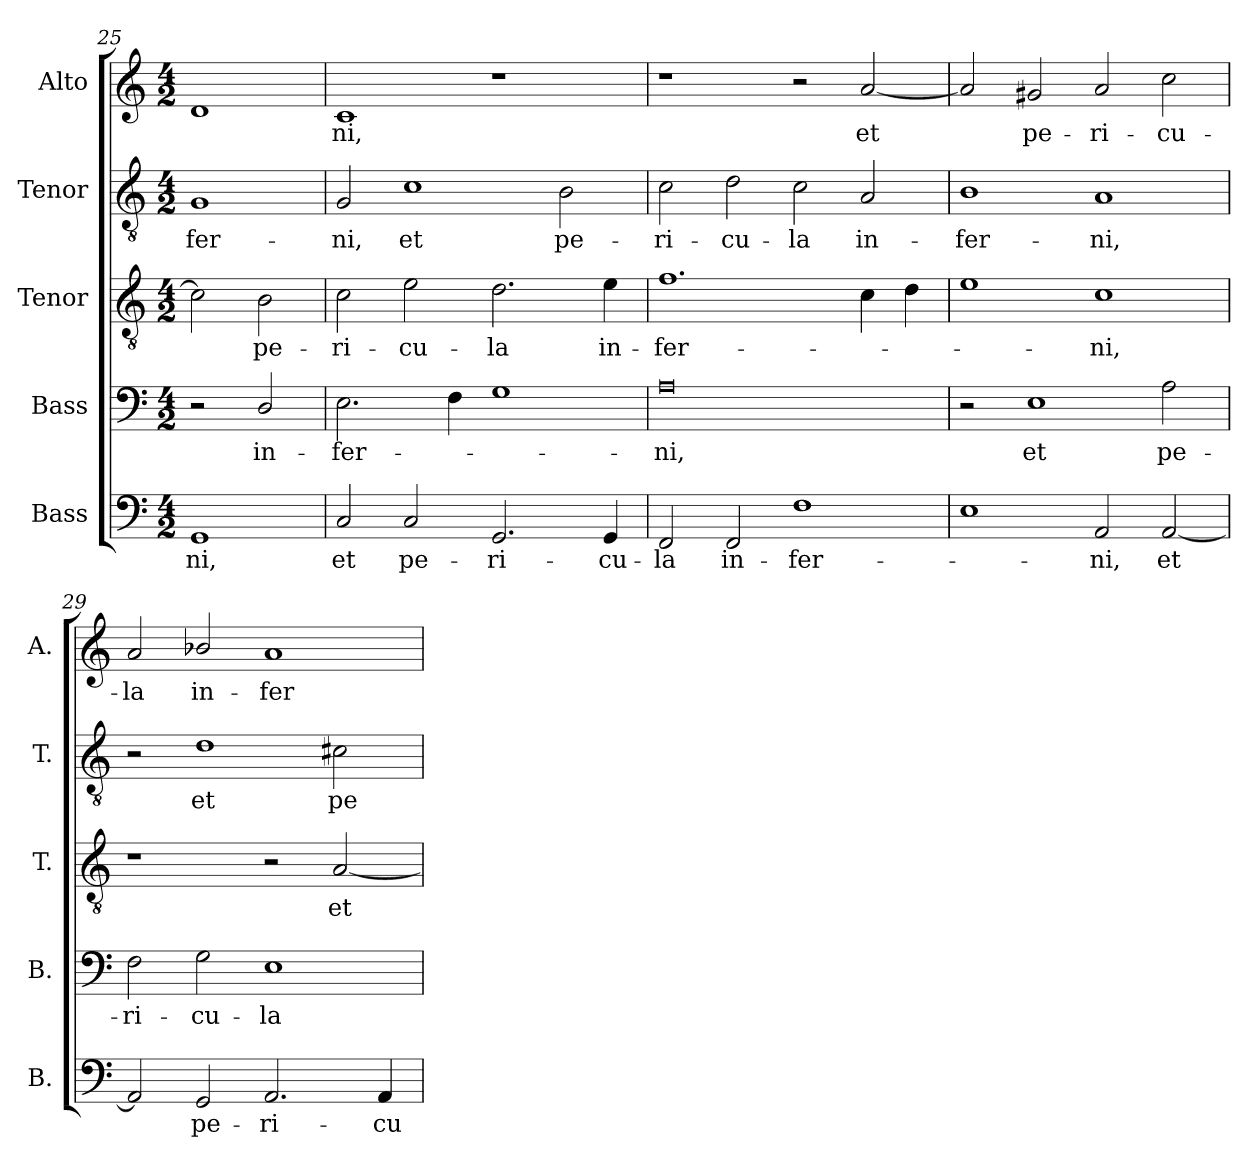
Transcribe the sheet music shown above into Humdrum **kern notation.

**kern	**text	**kern	**text	**kern	**text	**kern	**text	**kern	**text
*part5	*part5	*part4	*part4	*part3	*part3	*part2	*part2	*part1	*part1
*staff5	*staff5	*staff4	*staff4	*staff3	*staff3	*staff2	*staff2	*staff1	*staff1
*I"Bass	*	*I"Bass	*	*I"Tenor	*	*I"Tenor	*	*I"Alto	*
*I'B.	*	*I'B.	*	*I'T.	*	*I'T.	*	*I'A.	*
*clefF4	*	*clefF4	*	*clefGv2	*	*clefGv2	*	*clefG2	*
*	*	*	*	*ITrd7c12	*	*ITrd7c12	*	*	*
*k[]	*	*k[]	*	*k[]	*	*k[]	*	*k[]	*
*C:	*	*C:	*	*C:	*	*C:	*	*C:	*
*M4/2	*	*M4/2	*	*M4/2	*	*M4/2	*	*M4/2	*
=25	=25	=25	=25	=25	=25	=25	=25	=25	=25
!	!LO:LY:b:color=#000000	!	!	!	!	!	!	!	!
!	!	!	!	!	!	!	!LO:LY:b:color=#000000	!	!
1GGi	-ni,	2r	.	2Ci\]	.	1GGi	-fer-	1di	.
!	!	!	!LO:LY:b:color=#000000	!	!	!	!	!	!
!	!	!	!	!	!LO:LY:b:color=#000000	!	!	!	!
.	.	2Di/	in-	2BBi\	pe-	.	.	.	.
=26	=26	=26	=26	=26	=26	=26	=26	=26	=26
!	!LO:LY:b:color=#000000	!	!	!	!	!	!	!	!
!	!	!	!LO:LY:b:color=#000000	!	!	!	!	!	!
!	!	!	!	!	!LO:LY:b:color=#000000	!	!	!	!
!	!	!	!	!	!	!	!LO:LY:b:color=#000000	!	!
!	!	!	!	!	!	!	!	!	!LO:LY:b:color=#000000
2Ci/	et	2.Ei\	-fer-	2Ci\	-ri-	2GGi/	-ni,	1ci	-ni,
!	!LO:LY:b:color=#000000	!	!	!	!	!	!	!	!
!	!	!	!	!	!LO:LY:b:color=#000000	!	!	!	!
!	!	!	!	!	!	!	!LO:LY:b:color=#000000	!	!
2Ci/	pe-	.	.	2Ei\	-cu-	1Ci	et	.	.
.	.	4Fi\	.	.	.	.	.	.	.
!	!LO:LY:b:color=#000000	!	!	!	!	!	!	!	!
!	!	!	!	!	!LO:LY:b:color=#000000	!	!	!	!
2.GGi/	-ri-	1Gi	.	2.Di\	-la	.	.	1r	.
!	!	!	!	!	!	!	!LO:LY:b:color=#000000	!	!
.	.	.	.	.	.	2BBi\	pe-	.	.
!	!LO:LY:b:color=#000000	!	!	!	!	!	!	!	!
!	!	!	!	!	!LO:LY:b:color=#000000	!	!	!	!
4GGi/	-cu-	.	.	4Ei\	in-	.	.	.	.
!!LO:LB:g=z
=27	=27	=27	=27	=27	=27	=27	=27	=27	=27
!	!LO:LY:b:color=#000000	!	!	!	!	!	!	!	!
!	!	!	!LO:LY:b:color=#000000	!	!	!	!	!	!
!	!	!	!	!	!LO:LY:b:color=#000000	!	!	!	!
!	!	!	!	!	!	!	!LO:LY:b:color=#000000	!	!
2FFi/	-la	0Ai	-ni,	1.Fi	-fer-	2Ci\	-ri-	1r	.
!	!LO:LY:b:color=#000000	!	!	!	!	!	!	!	!
!	!	!	!	!	!	!	!LO:LY:b:color=#000000	!	!
2FFi/	in-	.	.	.	.	2Di\	-cu-	.	.
!	!LO:LY:b:color=#000000	!	!	!	!	!	!	!	!
!	!	!	!	!	!	!	!LO:LY:b:color=#000000	!	!
1Fi	-fer-	.	.	.	.	2Ci\	-la	2r	.
!	!	!	!	!	!	!	!LO:LY:b:color=#000000	!	!
!	!	!	!	!	!	!	!	!	!LO:LY:b:color=#000000
.	.	.	.	4Ci\	.	2AAi/	in-	[2ai/	et
.	.	.	.	4Di\	.	.	.	.	.
=28	=28	=28	=28	=28	=28	=28	=28	=28	=28
!	!	!	!	!	!	!	!LO:LY:b:color=#000000	!	!
1Ei	.	2r	.	1Ei	.	1BBi	-fer-	2ai/]	.
!	!	!	!LO:LY:b:color=#000000	!	!	!	!	!	!
!	!	!	!	!	!	!	!	!	!LO:LY:b:color=#000000
.	.	1Ei	et	.	.	.	.	2g#Xi/	pe-
!	!LO:LY:b:color=#000000	!	!	!	!	!	!	!	!
!	!	!	!	!	!LO:LY:b:color=#000000	!	!	!	!
!	!	!	!	!	!	!	!LO:LY:b:color=#000000	!	!
!	!	!	!	!	!	!	!	!	!LO:LY:b:color=#000000
2AAi/	-ni,	.	.	1Ci	-ni,	1AAi	-ni,	2ai/	-ri-
!	!LO:LY:b:color=#000000	!	!	!	!	!	!	!	!
!	!	!	!LO:LY:b:color=#000000	!	!	!	!	!	!
!	!	!	!	!	!	!	!	!	!LO:LY:b:color=#000000
[2AAi/	et	2Ai\	pe-	.	.	.	.	2cci\	-cu-
=29	=29	=29	=29	=29	=29	=29	=29	=29	=29
!	!	!	!LO:LY:b:color=#000000	!	!	!	!	!	!
!	!	!	!	!	!	!	!	!	!LO:LY:b:color=#000000
2AAi/]	.	2Fi\	-ri-	1r	.	2r	.	2ai/	-la
!	!LO:LY:b:color=#000000	!	!	!	!	!	!	!	!
!	!	!	!LO:LY:b:color=#000000	!	!	!	!	!	!
!	!	!	!	!	!	!	!LO:LY:b:color=#000000	!	!
!	!	!	!	!	!	!	!	!	!LO:LY:b:color=#000000
2GGi/	pe-	2Gi\	-cu-	.	.	1Di	et	2b-Xi/	in-
!	!LO:LY:b:color=#000000	!	!	!	!	!	!	!	!
!	!	!	!LO:LY:b:color=#000000	!	!	!	!	!	!
!	!	!	!	!	!	!	!	!	!LO:LY:b:color=#000000
2.AAi/	-ri-	1Ei	-la	2r	.	.	.	1ai	-fer-
!	!	!	!	!	!LO:LY:b:color=#000000	!	!	!	!
!	!	!	!	!	!	!	!LO:LY:b:color=#000000	!	!
.	.	.	.	[2AAi/	et	2C#Xi\	pe-	.	.
!	!LO:LY:b:color=#000000	!	!	!	!	!	!	!	!
4AAi/	-cu-	.	.	.	.	.	.	.	.
=	=	=	=	=	=	=	=	=	=
*-	*-	*-	*-	*-	*-	*-	*-	*-	*-
